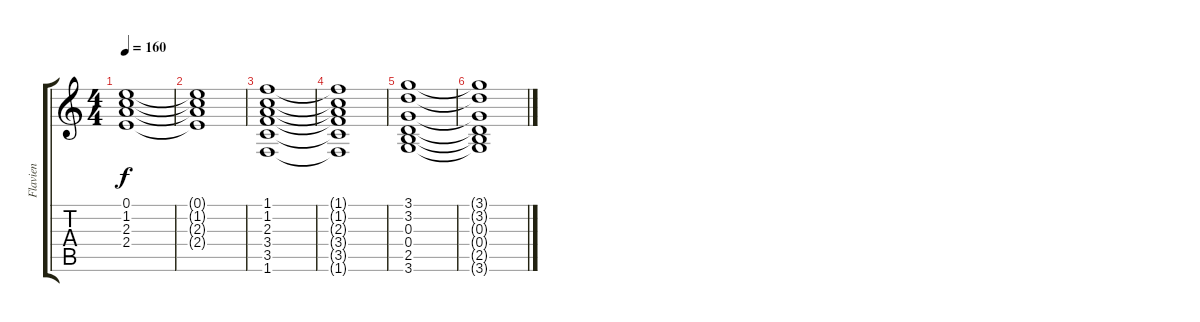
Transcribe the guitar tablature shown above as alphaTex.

\track ("Flavien" "Flavien") {instrument overdrivenguitar}
\staff {score tabs}
\tuning (E4 B3 G3 D3 A2 E2) {hide}
\ts (4 4)
\tempo 160
\clef g2
\ks c
(0.1 1.2 2.3 2.4).1{dy f} |
(0.1{t} 1.2{t} 2.3{t} 2.4{t}).1 |
(1.1 1.2 2.3 3.4 3.5 1.6).1 |
(1.1{t} 1.2{t} 2.3{t} 3.4{t} 3.5{t} 1.6{t}).1 |
(3.1 3.2 0.3 0.4 2.5 3.6).1 |
(3.1{t} 3.2{t} 0.3{t} 0.4{t} 2.5{t} 3.6{t}).1
